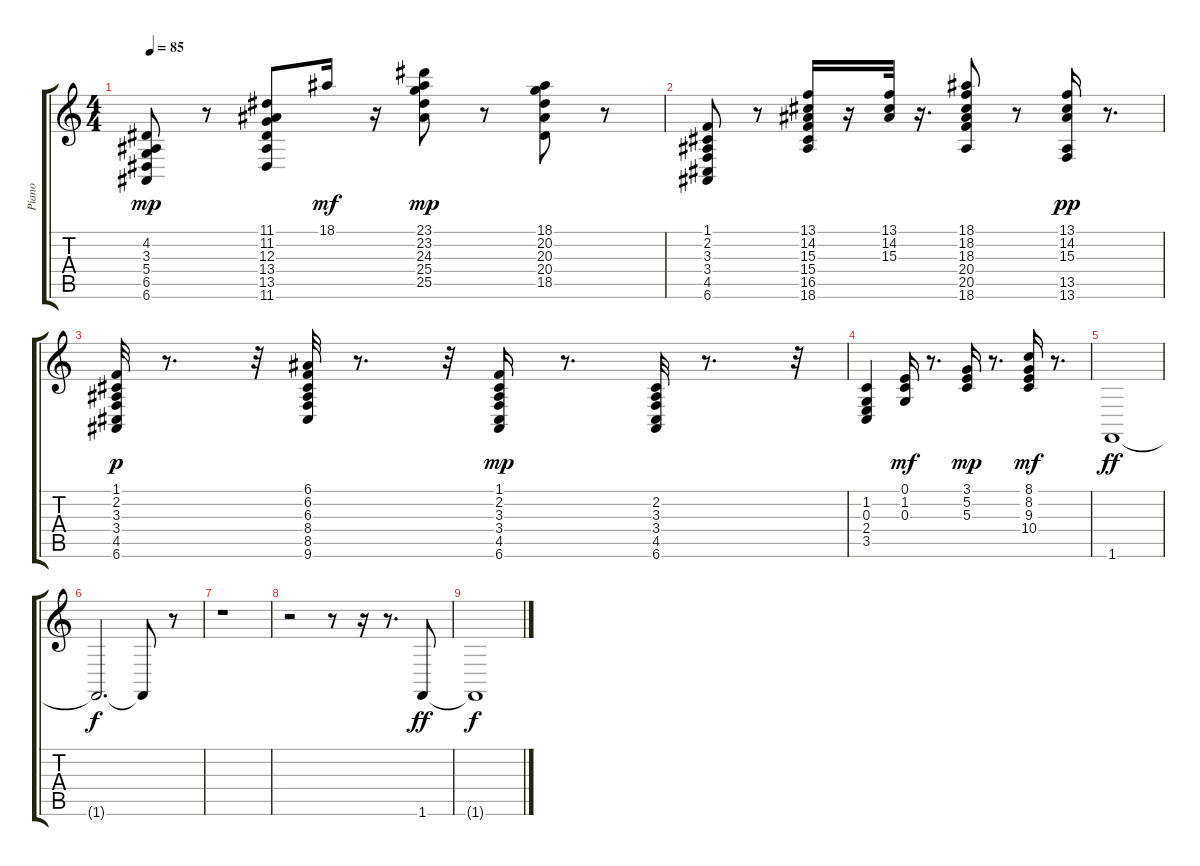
\track ("Piano" "Piano") {instrument electricgrandpiano}
\staff {score tabs}
\tuning (E4 B3 G3 D3 A2 E2) {hide}
\ts (4 4)
\tempo 85
\clef g2
\ks c
(4.2 3.3 5.4 6.5 6.6).8{dy mp} r.8 (11.1 11.2 12.3 13.4 13.5 11.6).8 18.1.16{dy mf} r.16 (23.1 23.2 24.3 25.4 25.5).8{dy mp} r.8 (18.1 20.2 20.3 20.4 18.5).8 r.8 |
(1.1 2.2 3.3 3.4 4.5 6.6).8 r.8 (13.1 14.2 15.3 15.4 16.5 18.6).16 r.16 (13.1 14.2 15.3).32 r.16{d} (18.1 18.2 18.3 20.4 20.5 18.6).8 r.8 (13.1 14.2 15.3 13.5 13.6).16{dy pp} r.8{d} |
(1.1 2.2 3.3 3.4 4.5 6.6).32{dy p} r.8{d} r.32 (6.1 6.2 6.3 8.4 8.5 9.6).32 r.8{d} r.32 (1.1 2.2 3.3 3.4 4.5 6.6).16{dy mp} r.8{d} (2.2 3.3 3.4 4.5 6.6).32 r.8{d} r.32 |
(1.2 0.3 2.4 3.5).4 (0.1 1.2 0.3).16{dy mf} r.8{d} (3.1 5.2 5.3).16{dy mp} r.8{d} (8.1 8.2 9.3 10.4).16{dy mf} r.8{d} |
1.6.1{dy ff} |
1.6{t}.2{d dy f} 1.6{t}.8 r.8 |
r.1 |
r.2 r.8 r.16 r.8{d} 1.6.8{dy ff} |
1.6{t}.1{dy f}
